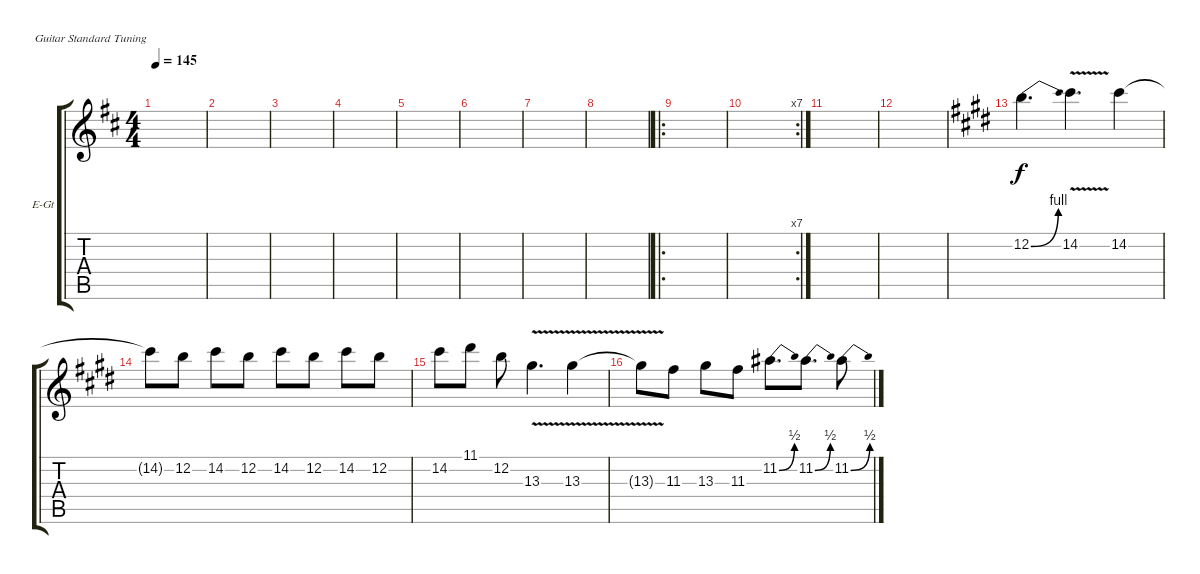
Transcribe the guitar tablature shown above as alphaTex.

\defaultSystemsLayout 4
\bracketExtendMode groupsimilarinstruments
\firstSystemTrackNameOrientation horizontal
\otherSystemsTrackNameOrientation horizontal
\track ("Solo Guitar" "E-Gt") {instrument distortionguitar}
\staff {score tabs}
\tuning (E4 B3 G3 D3 A2 E2)
\ts (4 4)
\tempo 145
\clef g2
\ks bminor
|
|
|
|
|
|
|
|
\ro
|
\rc 7
|
|
|
\ks c#minor
12.2{be (bend 0 0 15 4)}.4{d} 14.2{v}.4{d} 14.2.4 |
14.2{t}.8 12.2.8 14.2.8 12.2.8 14.2.8 12.2.8 14.2.8 12.2.8 |
14.2.8 11.1.8 12.2.8 13.3{v}.4{d} 13.3{v}.4 |
13.3{t}.8 11.3.8 13.3.8 11.3.8 11.2{be (bend 0 0 30.599999999999998 2)}.8{d} 11.2{be (bend 0 0 30.599999999999998 2)}.8{d} 11.2{be (bend 0 0 30.599999999999998 2)}.8
